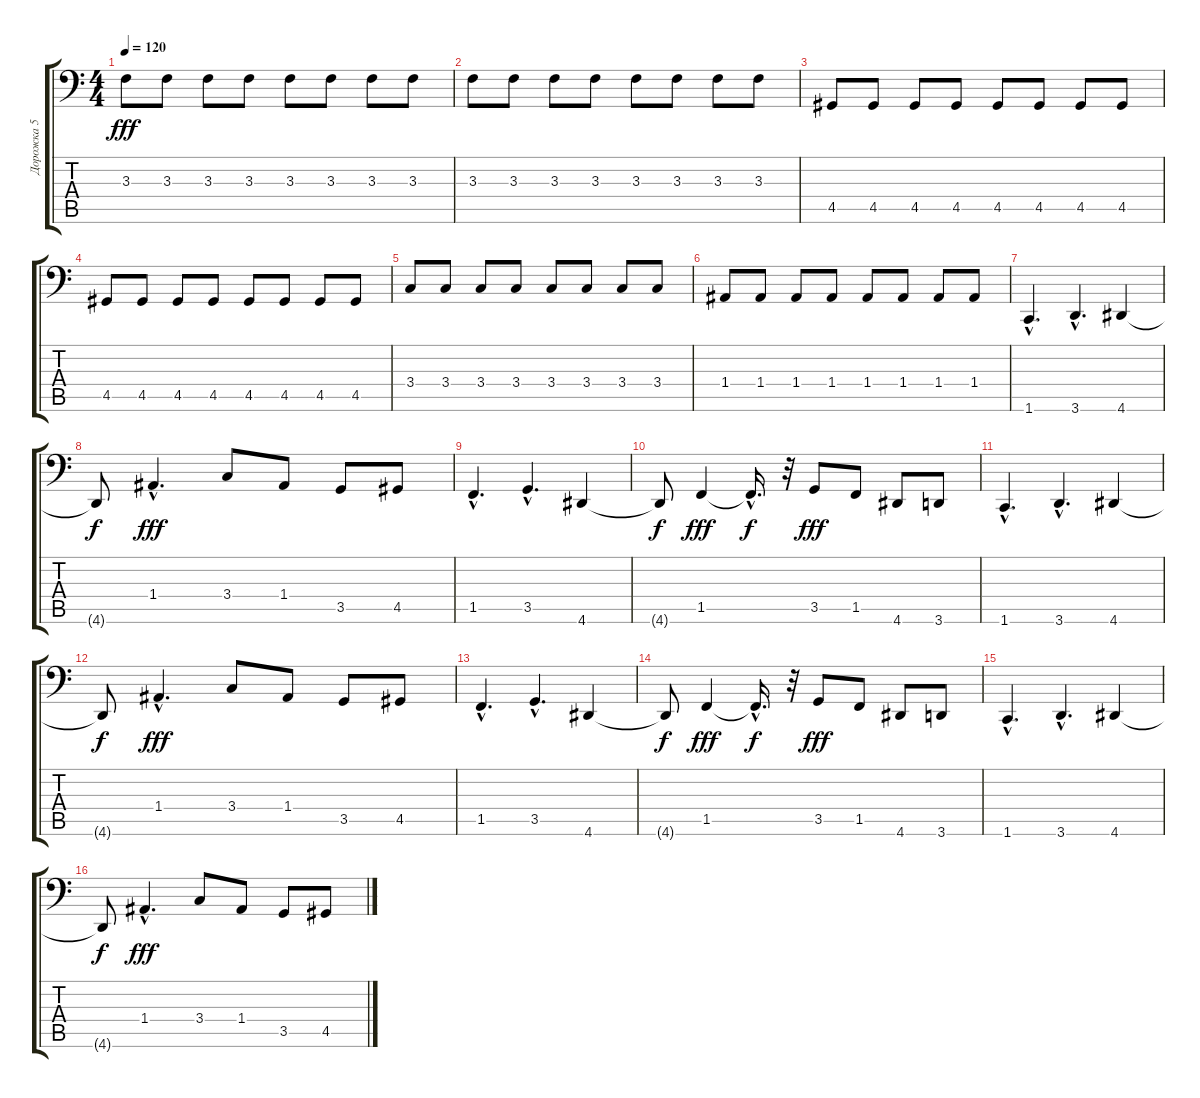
\track ("Дорожка 5" "Дорожка 5") {instrument electricbassfinger}
\staff {score tabs}
\tuning (C3 G2 D2 A1 E1 B0) {hide}
\ts (4 4)
\tempo 120
\clef f4
\ks c
3.3.8{dy fff} 3.3.8 3.3.8 3.3.8 3.3.8 3.3.8 3.3.8 3.3.8 |
3.3.8 3.3.8 3.3.8 3.3.8 3.3.8 3.3.8 3.3.8 3.3.8 |
4.5.8 4.5.8 4.5.8 4.5.8 4.5.8 4.5.8 4.5.8 4.5.8 |
4.5.8 4.5.8 4.5.8 4.5.8 4.5.8 4.5.8 4.5.8 4.5.8 |
3.4.8 3.4.8 3.4.8 3.4.8 3.4.8 3.4.8 3.4.8 3.4.8 |
1.4.8 1.4.8 1.4.8 1.4.8 1.4.8 1.4.8 1.4.8 1.4.8 |
1.6{hac}.4{d} 3.6{hac}.4{d} 4.6.4 |
4.6{t}.8{dy f} 1.4{hac}.4{d dy fff} 3.4.8 1.4.8 3.5.8 4.5.8 |
1.5{hac}.4{d} 3.5{hac}.4{d} 4.6.4 |
4.6{t}.8{dy f} 1.5.4{dy fff} 1.5{hac t}.16{d dy f} r.32 3.5.8{dy fff} 1.5.8 4.6.8 3.6.8 |
1.6{hac}.4{d} 3.6{hac}.4{d} 4.6.4 |
4.6{t}.8{dy f} 1.4{hac}.4{d dy fff} 3.4.8 1.4.8 3.5.8 4.5.8 |
1.5{hac}.4{d} 3.5{hac}.4{d} 4.6.4 |
4.6{t}.8{dy f} 1.5.4{dy fff} 1.5{hac t}.16{d dy f} r.32 3.5.8{dy fff} 1.5.8 4.6.8 3.6.8 |
1.6{hac}.4{d} 3.6{hac}.4{d} 4.6.4 |
4.6{t}.8{dy f} 1.4{hac}.4{d dy fff} 3.4.8 1.4.8 3.5.8 4.5.8
